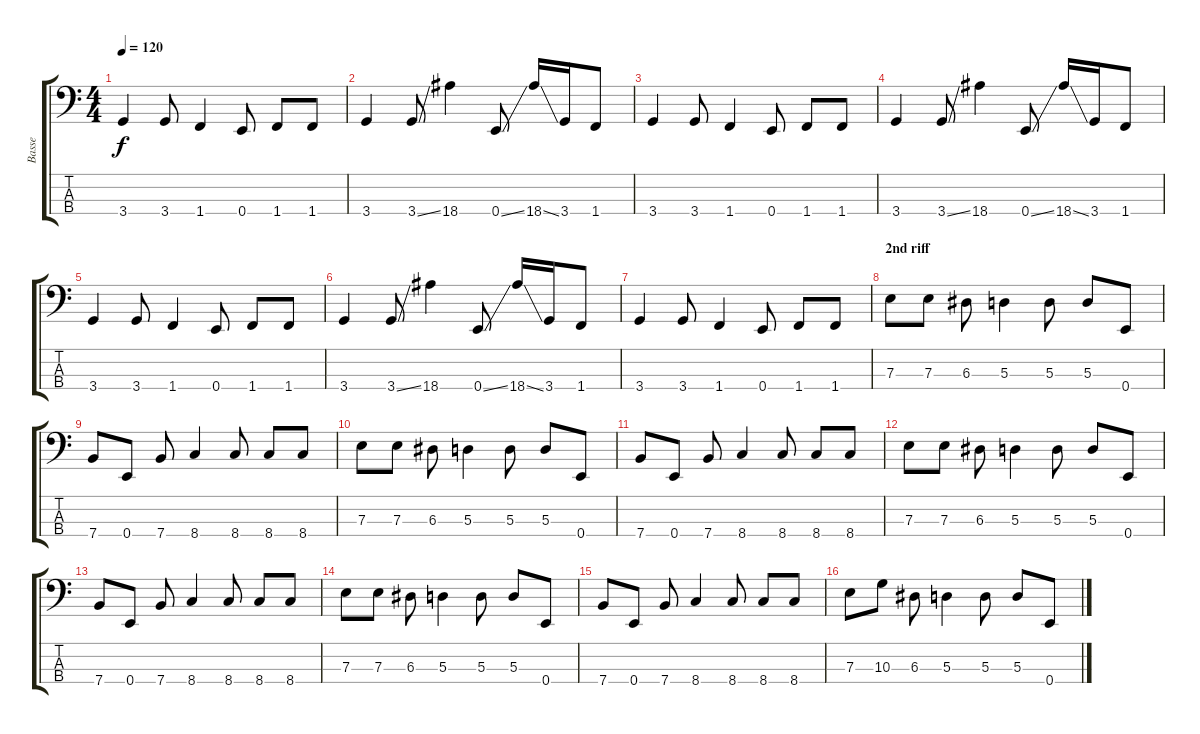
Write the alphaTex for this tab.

\track ("Basse" "Basse") {instrument electricbassfinger}
\staff {score tabs}
\tuning (G2 D2 A1 E1) {hide}
\ts (4 4)
\tempo 120
\clef f4
\ks c
3.4.4{dy f} 3.4.8 1.4.4 0.4.8 1.4.8 1.4.8 |
3.4.4 3.4{ss}.8 18.4.4 0.4{ss}.8 18.4{ss}.16 3.4.16 1.4.8 |
3.4.4 3.4.8 1.4.4 0.4.8 1.4.8 1.4.8 |
3.4.4 3.4{ss}.8 18.4.4 0.4{ss}.8 18.4{ss}.16 3.4.16 1.4.8 |
3.4.4 3.4.8 1.4.4 0.4.8 1.4.8 1.4.8 |
3.4.4 3.4{ss}.8 18.4.4 0.4{ss}.8 18.4{ss}.16 3.4.16 1.4.8 |
3.4.4 3.4.8 1.4.4 0.4.8 1.4.8 1.4.8 |
\section ("" "2nd riff")
7.3.8 7.3.8 6.3.8 5.3.4 5.3.8 5.3.8 0.4.8 |
7.4.8 0.4.8 7.4.8 8.4.4 8.4.8 8.4.8 8.4.8 |
7.3.8 7.3.8 6.3.8 5.3.4 5.3.8 5.3.8 0.4.8 |
7.4.8 0.4.8 7.4.8 8.4.4 8.4.8 8.4.8 8.4.8 |
7.3.8 7.3.8 6.3.8 5.3.4 5.3.8 5.3.8 0.4.8 |
7.4.8 0.4.8 7.4.8 8.4.4 8.4.8 8.4.8 8.4.8 |
7.3.8 7.3.8 6.3.8 5.3.4 5.3.8 5.3.8 0.4.8 |
7.4.8 0.4.8 7.4.8 8.4.4 8.4.8 8.4.8 8.4.8 |
7.3.8 10.3.8 6.3.8 5.3.4 5.3.8 5.3.8 0.4.8
